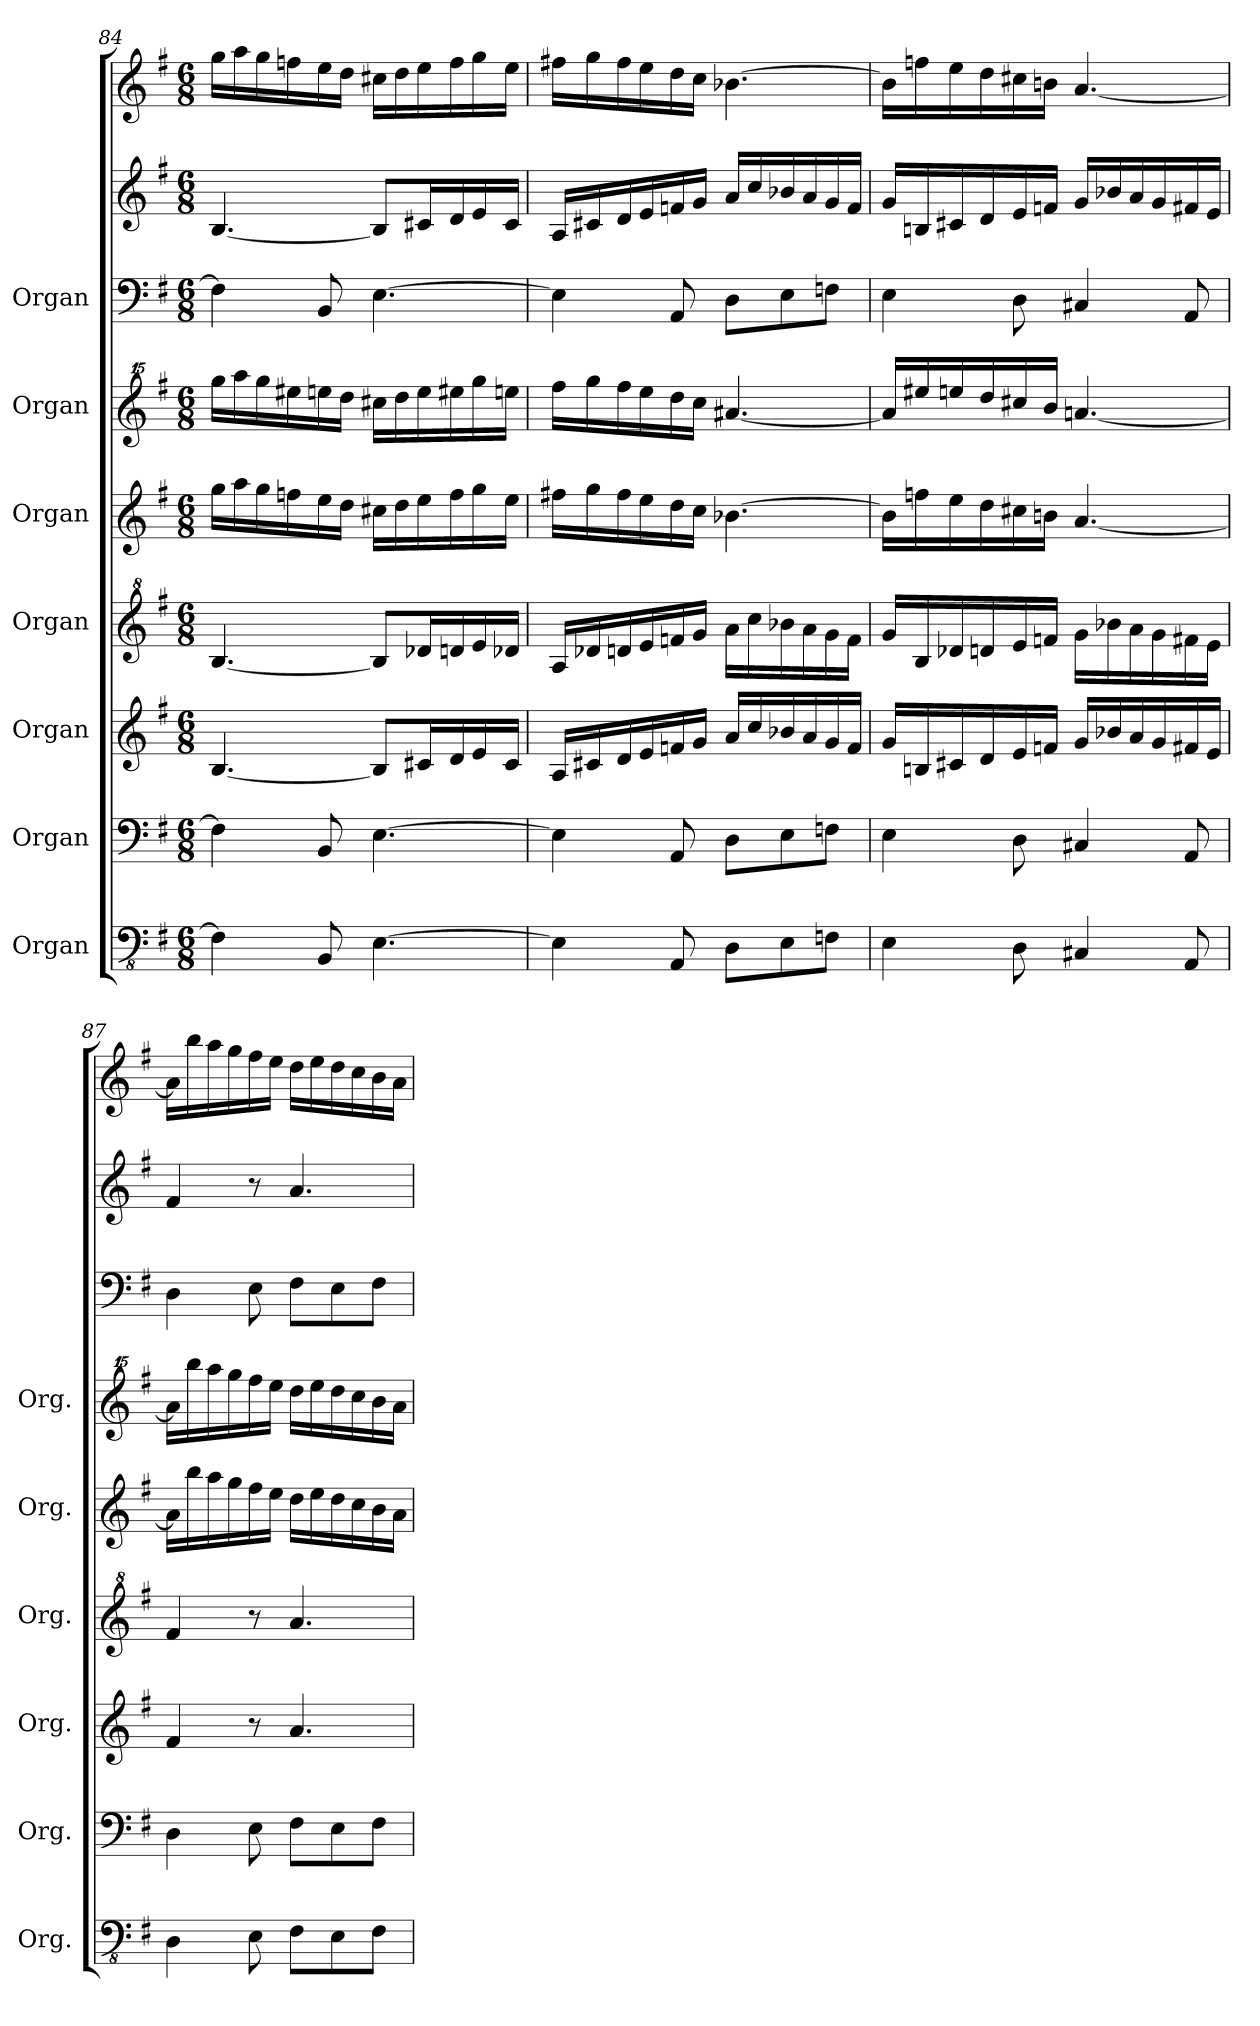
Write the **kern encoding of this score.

**kern	**kern	**kern	**kern	**kern	**kern	**kern	**kern	**kern
*part7	*part6	*part5	*part4	*part3	*part2	*part1	*part1	*part1
*staff9	*staff8	*staff7	*staff6	*staff5	*staff4	*staff3	*staff2	*staff1
*I"Organ	*I"Organ	*I"Organ	*I"Organ	*I"Organ	*I"Organ	*I"Organ	*	*
*I'Org.	*I'Org.	*I'Org.	*I'Org.	*I'Org.	*I'Org.	*	*	*
*clefFv4	*clefF4	*clefG2	*clefG^2	*clefG2	*clefG^^2	*clefF4	*clefG2	*clefG2
*k[f#]	*k[f#]	*k[f#]	*k[f#]	*k[f#]	*k[f#]	*k[f#]	*k[f#]	*k[f#]
*M6/8	*M6/8	*M6/8	*M6/8	*M6/8	*M6/8	*M6/8	*M6/8	*M6/8
=84	=84	=84	=84	=84	=84	=84	=84	=84
4FF\]	4F\]	[4.B/	[4.b/	16gg\LL	16gggg\LL	4F\]	[4.B/	16gg\LL
.	.	.	.	16aa\	16aaaa\	.	.	16aa\
.	.	.	.	16gg\	16gggg\	.	.	16gg\
.	.	.	.	16ffn\	16eeee#X\	.	.	16ffn\
8BBB/	8BB/	.	.	16ee\	16eeeen\	8BB/	.	16ee\
.	.	.	.	16dd\JJ	16dddd\JJ	.	.	16dd\JJ
[4.EE\	[4.E\	8B/L]	8b/L]	16cc#X\LL	16cccc#X\LL	[4.E\	8B/L]	16cc#X\LL
.	.	.	.	16dd\	16dddd\	.	.	16dd\
.	.	16c#X/L	16dd-X/L	16ee\	16eeee\	.	16c#X/L	16ee\
.	.	16d/	16ddn/	16ff\	16eeee#X\	.	16d/	16ff\
.	.	16e/	16ee/	16gg\	16gggg\	.	16e/	16gg\
.	.	16c#/JJ	16dd-X/JJ	16ee\JJ	16eeeen\JJ	.	16c#/JJ	16ee\JJ
=85	=85	=85	=85	=85	=85	=85	=85	=85
4EE\]	4E\]	16A/LL	16a/LL	16ff#X\LL	16ffff#\LL	4E\]	16A/LL	16ff#X\LL
.	.	16c#X/	16dd-X/	16gg\	16gggg\	.	16c#X/	16gg\
.	.	16d/	16ddn/	16ff#\	16ffff#\	.	16d/	16ff#\
.	.	16e/	16ee/	16ee\	16eeee\	.	16e/	16ee\
8AAA/	8AA/	16fn/	16ffn/	16dd\	16dddd\	8AA/	16fn/	16dd\
.	.	16g/JJ	16gg/JJ	16cc\JJ	16cccc\JJ	.	16g/JJ	16cc\JJ
8DD\L	8D\L	16a/LL	16aa\LL	[4.b-X\	[4.aaa#X/	8D\L	16a/LL	[4.b-X\
.	.	16cc/	16ccc\	.	.	.	16cc/	.
8EE\	8E\	16b-X/	16bb-X\	.	.	8E\	16b-X/	.
.	.	16a/	16aa\	.	.	.	16a/	.
8FFn\J	8Fn\J	16g/	16gg\	.	.	8Fn\J	16g/	.
.	.	16f/JJ	16ff\JJ	.	.	.	16f/JJ	.
!!LO:PB:g=z
=86	=86	=86	=86	=86	=86	=86	=86	=86
4EE\	4E\	16g/LL	16gg/LL	16b-\LL]	16aaa#/LL]	4E\	16g/LL	16b-\LL]
.	.	16Bn/	16b/	16ffn\	16eeee#X/	.	16Bn/	16ffn\
.	.	16c#X/	16dd-X/	16ee\	16eeeen/	.	16c#X/	16ee\
.	.	16d/	16ddn/	16dd\	16dddd/	.	16d/	16dd\
8DD\	8D\	16e/	16ee/	16cc#X\	16cccc#X/	8D\	16e/	16cc#X\
.	.	16fn/JJ	16ffn/JJ	16bn\JJ	16bbb/JJ	.	16fn/JJ	16bn\JJ
4CC#X/	4C#X/	16g/LL	16gg\LL	[4.a/	[4.aaan/	4C#X/	16g/LL	[4.a/
.	.	16b-X/	16bb-X\	.	.	.	16b-X/	.
.	.	16a/	16aa\	.	.	.	16a/	.
.	.	16g/	16gg\	.	.	.	16g/	.
8AAA/	8AA/	16f#X/	16ff#X\	.	.	8AA/	16f#X/	.
.	.	16e/JJ	16ee\JJ	.	.	.	16e/JJ	.
=87	=87	=87	=87	=87	=87	=87	=87	=87
4DD\	4D\	4f#/	4ff#/	16a\LL]	16aaa\LL]	4D\	4f#/	16a\LL]
.	.	.	.	16bb\	16bbbb\	.	.	16bb\
.	.	.	.	16aa\	16aaaa\	.	.	16aa\
.	.	.	.	16gg\	16gggg\	.	.	16gg\
8EE\	8E\	8r	8r	16ff#\	16ffff#\	8E\	8r	16ff#\
.	.	.	.	16ee\JJ	16eeee\JJ	.	.	16ee\JJ
8FF#\L	8F#\L	4.a/	4.aa/	16dd\LL	16dddd\LL	8F#\L	4.a/	16dd\LL
.	.	.	.	16ee\	16eeee\	.	.	16ee\
8EE\	8E\	.	.	16dd\	16dddd\	8E\	.	16dd\
.	.	.	.	16cc\	16cccc\	.	.	16cc\
8FF#\J	8F#\J	.	.	16b\	16bbb\	8F#\J	.	16b\
.	.	.	.	16a\JJ	16aaa\JJ	.	.	16a\JJ
=	=	=	=	=	=	=	=	=
*-	*-	*-	*-	*-	*-	*-	*-	*-
